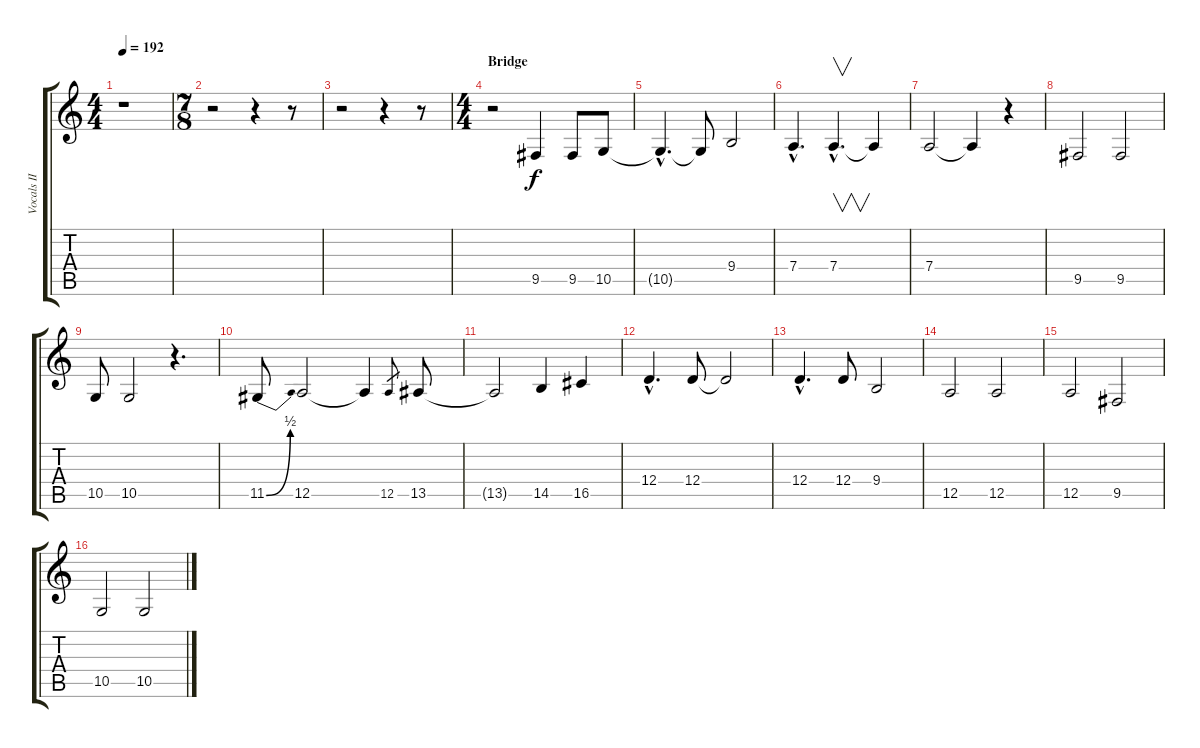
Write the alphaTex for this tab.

\track ("Vocals II" "Vocals II") {instrument baritonesax}
\staff {score tabs}
\tuning (E4 B3 G3 D3 A2 E2) {hide}
\ts (4 4)
\tempo 192
\clef g2
\ks c
r.1{dy mp} |
\ts (7 8)
r.2 r.4 r.8 |
r.2 r.4 r.8 |
\ts (4 4)
\section ("" "Bridge")
r.2 9.5.4{dy f} 9.5.8 10.5.8 |
10.5{hac t}.4{d} 10.5{t}.8 9.4.2 |
7.4{hac}.4{d} 7.4{hac}.4{v d} 7.4{t}.4 |
7.4.2 7.4{t}.4 r.4 |
9.5.2 9.5.2 |
10.5.8 10.5.2 r.4{d} |
11.5{be (bend 0 0 60 2)}.8 12.5.2 12.5{t}.4 12.5.8{gr} 13.5.8 |
13.5{t}.2 14.5.4 16.5.4 |
12.4{hac}.4{d} 12.4.8 12.4{t}.2 |
12.4{hac}.4{d} 12.4.8 9.4.2 |
12.5.2 12.5.2 |
12.5.2 9.5.2 |
10.5.2 10.5.2
